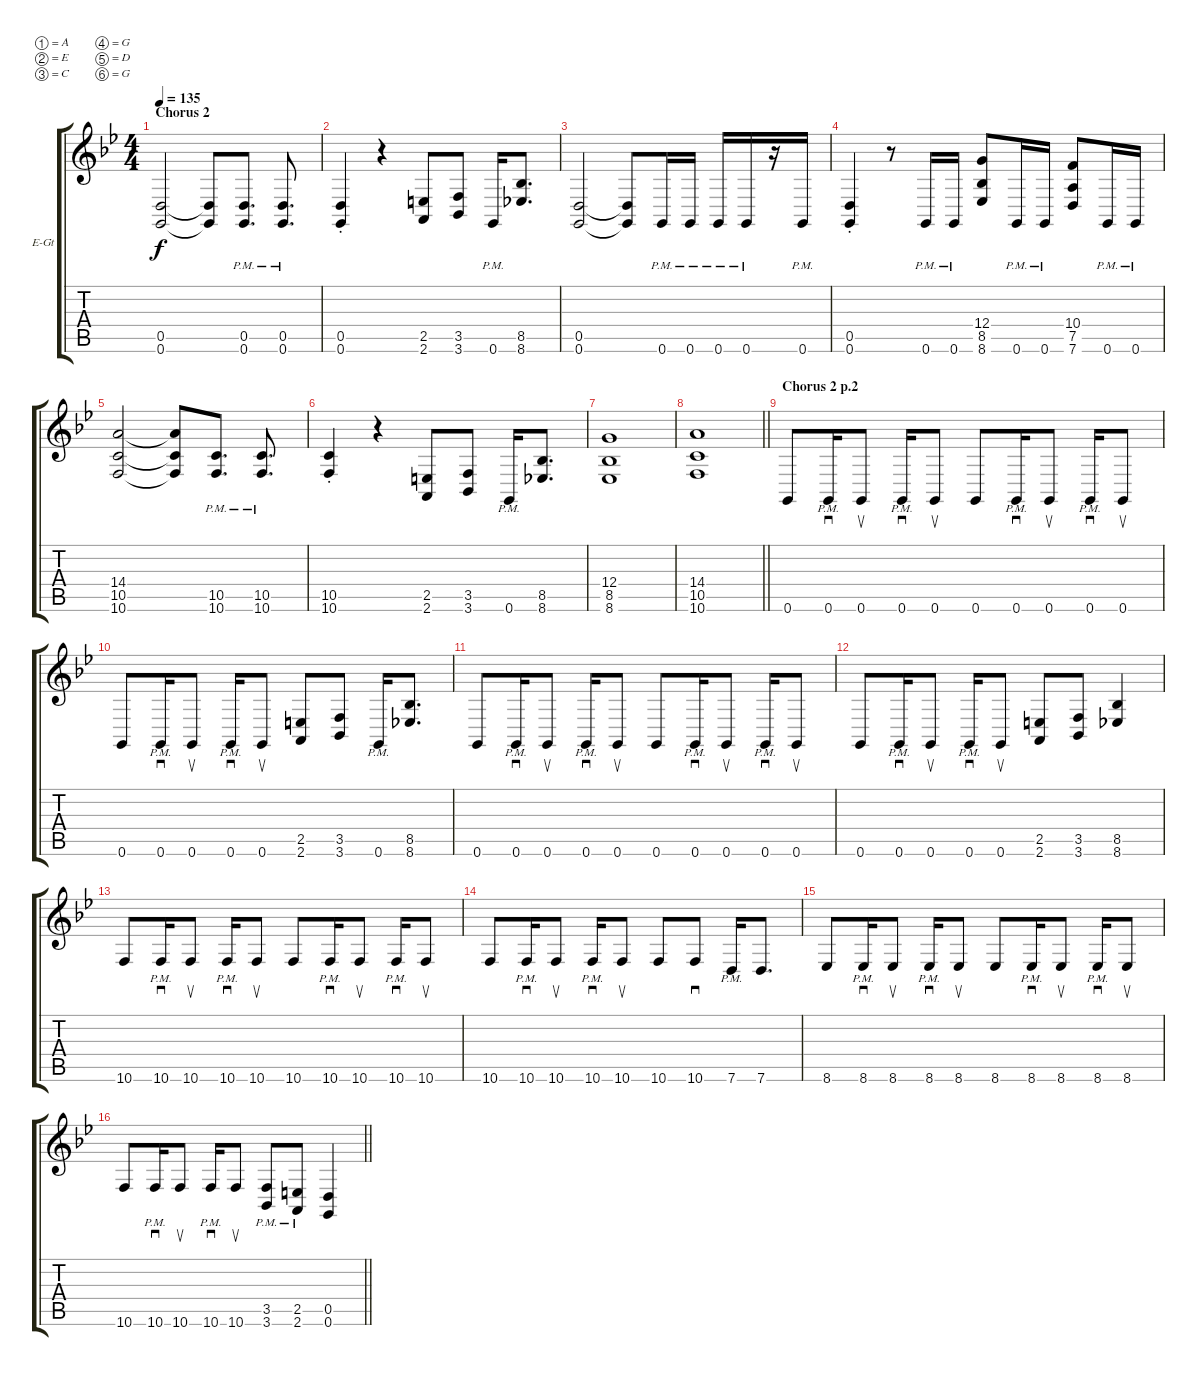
\bracketExtendMode groupsimilarinstruments
\firstSystemTrackNameOrientation horizontal
\otherSystemsTrackNameOrientation horizontal
\track ("[I]" "E-Gt") {instrument distortionguitar}
\staff {score tabs}
\tuning (A3 E3 C3 G2 D2 G1)
\ts (4 4)
\section ("" "Chorus 2")
\tempo 135
\clef g2
\ks gminor
(0.5 0.6).2{dy f} (0.5{t} 0.6{t}).8 (0.5{pm} 0.6{pm}).8{d} (0.5{pm} 0.6{pm}).8{d} |
(0.5{st} 0.6{st}).4 r.4 (2.5 2.6).8 (3.5 3.6).8 0.6{pm}.16 (8.5 8.6).8{d} |
(0.5 0.6).2 (0.5{t} 0.6{t}).8 0.6{pm}.16 0.6{pm}.16 0.6{pm}.16 0.6{pm}.16 r.16 0.6{pm}.16 |
(0.5{st} 0.6{st}).4 r.8 0.6{pm}.16 0.6{pm}.16 (12.4 8.5 8.6).8 0.6{pm}.16 0.6{pm}.16 (10.4 7.5 7.6).8 0.6{pm}.16 0.6{pm}.16 |
(14.4 10.5 10.6).2 (14.4{t} 10.5{t} 10.6{t}).8 (10.5{pm} 10.6{pm}).8{d} (10.5{pm} 10.6{pm}).8{d} |
(10.5{st} 10.6{st}).4 r.4 (2.5 2.6).8 (3.5 3.6).8 0.6{pm}.16 (8.5 8.6).8{d} |
(12.4 8.5 8.6).1 |
\barLineRight lightlight
(14.4 10.5 10.6).1 |
\section ("" "Chorus 2 p.2")
0.6.8 0.6{pm}.16{sd} 0.6.8{su} 0.6{pm}.16{sd} 0.6.8{su} 0.6.8 0.6{pm}.16{sd} 0.6.8{su} 0.6{pm}.16{sd} 0.6.8{su} |
0.6.8 0.6{pm}.16{sd} 0.6.8{su} 0.6{pm}.16{sd} 0.6.8{su} (2.5 2.6).8 (3.5 3.6).8 0.6{pm}.16 (8.5 8.6).8{d} |
0.6.8 0.6{pm}.16{sd} 0.6.8{su} 0.6{pm}.16{sd} 0.6.8{su} 0.6.8 0.6{pm}.16{sd} 0.6.8{su} 0.6{pm}.16{sd} 0.6.8{su} |
0.6.8 0.6{pm}.16{sd} 0.6.8{su} 0.6{pm}.16{sd} 0.6.8{su} (2.5 2.6).8 (3.5 3.6).8 (8.5 8.6).4 |
10.6.8 10.6{pm}.16{sd} 10.6.8{su} 10.6{pm}.16{sd} 10.6.8{su} 10.6.8 10.6{pm}.16{sd} 10.6.8{su} 10.6{pm}.16{sd} 10.6.8{su} |
10.6.8 10.6{pm}.16{sd} 10.6.8{su} 10.6{pm}.16{sd} 10.6.8{su} 10.6.8 10.6.8{sd} 7.6{pm}.16 7.6.8{d} |
8.6.8 8.6{pm}.16{sd} 8.6.8{su} 8.6{pm}.16{sd} 8.6.8{su} 8.6.8 8.6{pm}.16{sd} 8.6.8{su} 8.6{pm}.16{sd} 8.6.8{su} |
\barLineRight lightlight
10.6.8 10.6{pm}.16{sd} 10.6.8{su} 10.6{pm}.16{sd} 10.6.8{su} (3.5{pm} 3.6{pm}).8 (2.5{pm} 2.6{pm}).8 (0.5 0.6).4
